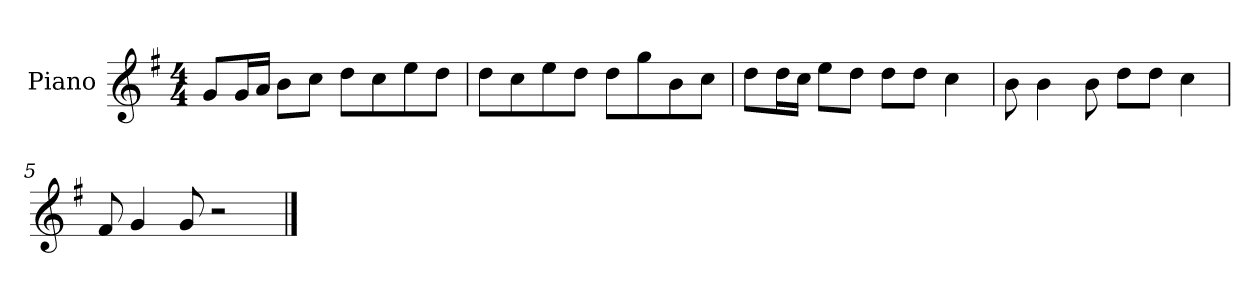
**kern
*part1
*staff1
*I"Piano
*I'P-no
*clefG2
*k[f#]
*M4/4
*MM90
=1
8g/L
16g/L
16a/JJ
8b\L
8cc\J
8dd\L
8cc\
8ee\
8dd\J
=2
8dd\L
8cc\
8ee\
8dd\J
8dd\L
8gg\
8b\
8cc\J
=3
8dd\L
16dd\L
16cc\JJ
8ee\L
8dd\J
8dd\L
8dd\J
4cc\
=4
8b\
4b\
8b\
8dd\L
8dd\J
4cc\
=5
8f#/
4g/
8g/
2r
==
*-
